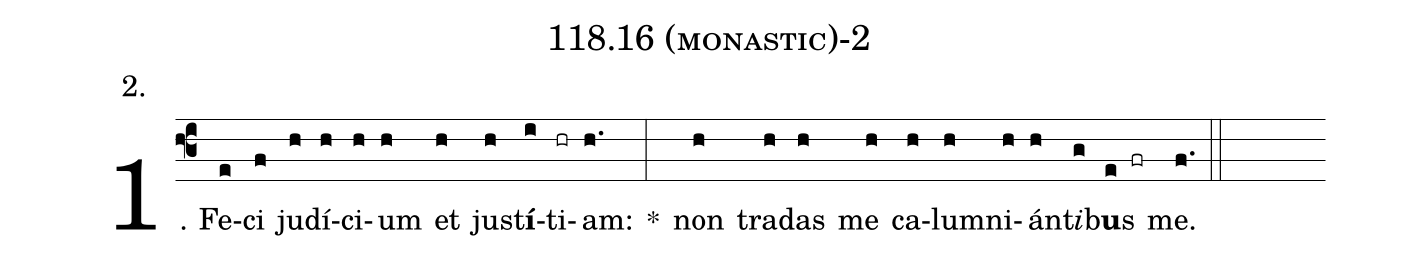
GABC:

name: 118.16 (monastic)-2;
annotation: 2.;
%%
(f3)1. Fe(e)ci(f) ju(h)dí(h)ci(h)um(h) et(h) jus(h)t<b>í</b>(i)ti(hr)am:(h.) *(:) non(h) tra(h)das(h) me(h) ca(h)lum(h)ni(h)án(h)t<i>i</i>(g)b<b>u</b>s(e fr) me.(f.) (::)
